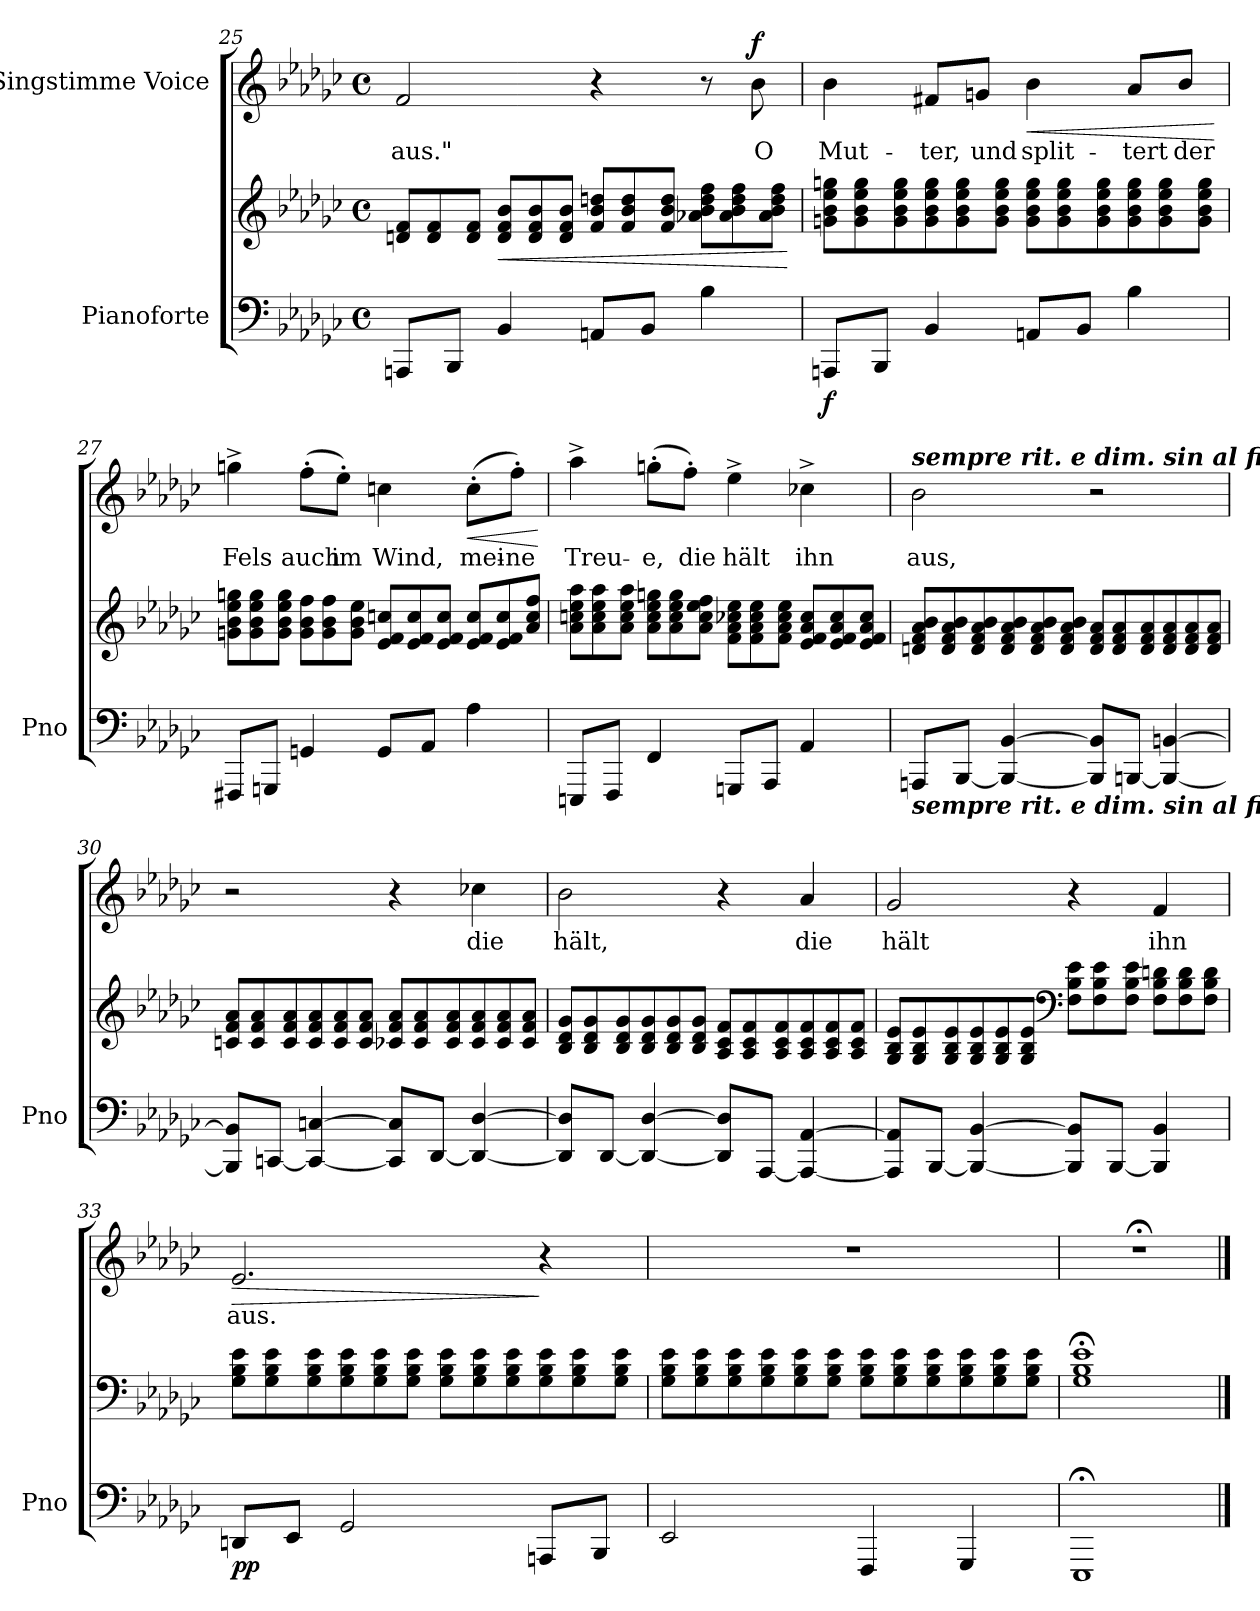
**kern	**kern	**dynam	**kern	**text	**dynam
*part2	*part2	*part2	*part1	*part1	*part1
*staff3	*staff2	*staff2/3	*staff1	*staff1	*staff1
*I"Pianoforte	*	*	*I"Singstimme Voice	*	*
*I'Pno	*	*	*	*	*
*clefF4	*clefG2	*	*clefG2	*	*
*k[b-e-a-d-g-c-]	*k[b-e-a-d-g-c-]	*	*k[b-e-a-d-g-c-]	*	*
*M4/4	*M4/4	*	*M4/4	*	*
*met(c)	*met(c)	*	*met(c)	*	*
*	*Xtuplet	*	*	*	*
=25	=25	=25	=25	=25	=25
8AAAn/L	12dn/ 12f/L	.	2f/	-aus."	.
.	12d/ 12f/	.	.	.	.
8BBB-/J	.	.	.	.	.
.	12d/ 12f/J	.	.	.	.
!	!	!LO:HP:b	!	!	!
4BB-/	12d/ 12f/ 12b-/L	<	.	.	.
.	12d/ 12f/ 12b-/	.	.	.	.
.	12d/ 12f/ 12b-/J	.	.	.	.
8AAn/L	12f/ 12b-/ 12ddn/L	.	4r	.	.
.	12f/ 12b-/ 12dd/	.	.	.	.
8BB-/J	.	.	.	.	.
.	12f/ 12b-/ 12dd/J	.	.	.	.
4B-\	12a-X\ 12b-\ 12dd\ 12ff\L	.	8r	.	.
.	12a-\ 12b-\ 12dd\ 12ff\	.	.	.	.
!	!	!	!	!	!LO:DY:a
.	.	.	8b-\	O	f
.	12a-\ 12b-\ 12dd\ 12ff\J	.	.	.	.
.	.	[	.	.	.
=26	=26	=26	=26	=26	=26
!	!	!LO:DY:b=2	!	!	!
8AAAn/L	12gn\ 12b-\ 12ee-\ 12ggn\L	f	4b-\	Mut-	.
.	12g\ 12b-\ 12ee-\ 12gg\	.	.	.	.
8BBB-/J	.	.	.	.	.
.	12g\ 12b-\ 12ee-\ 12gg\	.	.	.	.
4BB-/	12g\ 12b-\ 12ee-\ 12gg\	.	8f#X/L	-ter,	.
.	12g\ 12b-\ 12ee-\ 12gg\	.	.	.	.
.	.	.	8gn/J	und	.
.	12g\ 12b-\ 12ee-\ 12gg\J	.	.	.	.
!	!	!	!	!	!LO:HP:b
8AAn/L	12g\ 12b-\ 12ee-\ 12gg\L	.	4b-\	split-	<
.	12g\ 12b-\ 12ee-\ 12gg\	.	.	.	.
8BB-/J	.	.	.	.	.
.	12g\ 12b-\ 12ee-\ 12gg\	.	.	.	.
4B-\	12g\ 12b-\ 12ee-\ 12gg\	.	8a-/L	-tert	.
.	12g\ 12b-\ 12ee-\ 12gg\	.	.	.	.
.	.	.	8b-/J	der	.
.	12g\ 12b-\ 12ee-\ 12gg\J	.	.	.	.
.	.	.	.	.	[
=27	=27	=27	=27	=27	=27
8FFF#X/L	12gn\ 12b-\ 12ee-\ 12ggn\L	.	4ggn^\	Fels	.
.	12g\ 12b-\ 12ee-\ 12gg\	.	.	.	.
8GGGn/J	.	.	.	.	.
.	12g\ 12b-\ 12ee-\ 12gg\J	.	.	.	.
4GGn/	12g\ 12b-\ 12ff\L	.	(8ff'\L	auch	.
.	12g\ 12b-\ 12ff\	.	.	.	.
.	.	.	8ee-'\J)	im	.
.	12g\ 12b-\ 12ee-\J	.	.	.	.
8GG/L	12e-/ 12f/ 12ccn/L	.	4ccn\	Wind,	.
.	12e-/ 12f/ 12cc/	.	.	.	.
8AA-/J	.	.	.	.	.
.	12e-/ 12f/ 12cc/J	.	.	.	.
!	!	!	!	!	!LO:HP:b
4A-\	12e-/ 12f/ 12cc/L	.	(8cc'\L	mei-	<
.	12e-/ 12f/ 12cc/	.	.	.	.
.	.	.	8ff'\J)	-ne	.
.	12a-/ 12cc/ 12ff/J	.	.	.	.
.	.	.	.	.	[
=28	=28	=28	=28	=28	=28
8EEEn/L	12a-\ 12ccn\ 12ee-\ 12aa-\L	.	4aa-^\	Treu-	.
.	12a-\ 12cc\ 12ee-\ 12aa-\	.	.	.	.
8FFF/J	.	.	.	.	.
.	12a-\ 12cc\ 12ee-\ 12aa-\J	.	.	.	.
4FF/	12a-\ 12cc\ 12ee-\ 12ggn\L	.	(8ggn'\L	-e,	.
.	12a-\ 12cc\ 12ee-\ 12gg\	.	.	.	.
.	.	.	8ff'\J)	die	.
.	12a-\ 12cc\ 12ee-\ 12ff\J	.	.	.	.
8GGGn/L	12f\ 12a-\ 12cc-X\ 12ee-\L	.	4ee-^\	hält	.
.	12f\ 12a-\ 12cc-\ 12ee-\	.	.	.	.
8AAA-/J	.	.	.	.	.
.	12f\ 12a-\ 12cc-\ 12ee-\J	.	.	.	.
4AA-/	12e-/ 12f/ 12a-/ 12cc-/L	.	4cc-X^\	ihn	.
.	12e-/ 12f/ 12a-/ 12cc-/	.	.	.	.
.	12e-/ 12f/ 12a-/ 12cc-/J	.	.	.	.
=29	=29	=29	=29	=29	=29
!	!	!	!LO:TX:a:Bi:t=sempre rit. e dim. sin al fine	!	!
!LO:TX:b:Bi:t=sempre rit. e dim. sin al fine	!	!	!	!	!
8AAAn/L	12dn/ 12f/ 12a-/ 12b-/L	.	2b-\	aus,	.
.	12d/ 12f/ 12a-/ 12b-/	.	.	.	.
[8BBB-/J	.	.	.	.	.
.	12d/ 12f/ 12a-/ 12b-/	.	.	.	.
4BBB-/_ [4BB-/	12d/ 12f/ 12a-/ 12b-/	.	.	.	.
.	12d/ 12f/ 12a-/ 12b-/	.	.	.	.
.	12d/ 12f/ 12a-/ 12b-/J	.	.	.	.
8BBB-/] 8BB-/]L	12d/ 12f/ 12a-/L	.	2r	.	.
.	12d/ 12f/ 12a-/	.	.	.	.
[8BBBn/J	.	.	.	.	.
.	12d/ 12f/ 12a-/	.	.	.	.
4BBB/_ [4BBn/	12d/ 12f/ 12a-/	.	.	.	.
.	12d/ 12f/ 12a-/	.	.	.	.
.	12d/ 12f/ 12a-/J	.	.	.	.
=30	=30	=30	=30	=30	=30
8BBB/] 8BB/]L	12cn/ 12f/ 12a-/L	.	2r	.	.
.	12c/ 12f/ 12a-/	.	.	.	.
[8CCn/J	.	.	.	.	.
.	12c/ 12f/ 12a-/	.	.	.	.
4CC/_ [4Cn/	12c/ 12f/ 12a-/	.	.	.	.
.	12c/ 12f/ 12a-/	.	.	.	.
.	12c/ 12f/ 12a-/J	.	.	.	.
8CC/] 8C/]L	12c-X/ 12f/ 12a-/L	.	4r	.	.
.	12c-/ 12f/ 12a-/	.	.	.	.
[8DD-/J	.	.	.	.	.
.	12c-/ 12f/ 12a-/	.	.	.	.
4DD-/_ [4D-/	12c-/ 12f/ 12a-/	.	4cc-X\	die	.
.	12c-/ 12f/ 12a-/	.	.	.	.
.	12c-/ 12f/ 12a-/J	.	.	.	.
=31	=31	=31	=31	=31	=31
8DD-/] 8D-/]L	12B-/ 12d-/ 12g-/L	.	2b-\	hält,	.
.	12B-/ 12d-/ 12g-/	.	.	.	.
[8DD-/J	.	.	.	.	.
.	12B-/ 12d-/ 12g-/	.	.	.	.
4DD-/_ [4D-/	12B-/ 12d-/ 12g-/	.	.	.	.
.	12B-/ 12d-/ 12g-/	.	.	.	.
.	12B-/ 12d-/ 12g-/J	.	.	.	.
8DD-/] 8D-/]L	12A-/ 12c-/ 12f/L	.	4r	.	.
.	12A-/ 12c-/ 12f/	.	.	.	.
[8AAA-/J	.	.	.	.	.
.	12A-/ 12c-/ 12f/	.	.	.	.
4AAA-/_ [4AA-/	12A-/ 12c-/ 12f/	.	4a-/	die	.
.	12A-/ 12c-/ 12f/	.	.	.	.
.	12A-/ 12c-/ 12f/J	.	.	.	.
=32	=32	=32	=32	=32	=32
8AAA-/] 8AA-/]L	12G-/ 12B-/ 12e-/L	.	2g-/	hält	.
.	12G-/ 12B-/ 12e-/	.	.	.	.
[8BBB-/J	.	.	.	.	.
.	12G-/ 12B-/ 12e-/	.	.	.	.
4BBB-/_ [4BB-/	12G-/ 12B-/ 12e-/	.	.	.	.
.	12G-/ 12B-/ 12e-/	.	.	.	.
.	12G-/ 12B-/ 12e-/J	.	.	.	.
*	*clefF4	*	*	*	*
8BBB-/] 8BB-/]L	12F\ 12B-\ 12e-\L	.	4r	.	.
.	12F\ 12B-\ 12e-\	.	.	.	.
[8BBB-/J	.	.	.	.	.
.	12F\ 12B-\ 12e-\J	.	.	.	.
4BBB-/] 4BB-/	12F\ 12B-\ 12dn\L	.	4f/	ihn	.
.	12F\ 12B-\ 12d\	.	.	.	.
.	12F\ 12B-\ 12d\J	.	.	.	.
=33	=33	=33	=33	=33	=33
!	!	!LO:DY:b=2	!	!	!LO:HP:b
8DDn/L	12G-\ 12B-\ 12e-\L	pp	2.e-/	aus.	>
.	12G-\ 12B-\ 12e-\	.	.	.	.
8EE-/J	.	.	.	.	.
.	12G-\ 12B-\ 12e-\	.	.	.	.
2GG-/	12G-\ 12B-\ 12e-\	.	.	.	.
.	12G-\ 12B-\ 12e-\	.	.	.	.
.	12G-\ 12B-\ 12e-\J	.	.	.	.
.	12G-\ 12B-\ 12e-\L	.	.	.	.
.	12G-\ 12B-\ 12e-\	.	.	.	.
.	12G-\ 12B-\ 12e-\	.	.	.	.
8AAAn/L	12G-\ 12B-\ 12e-\	.	4r	.	]
.	12G-\ 12B-\ 12e-\	.	.	.	.
8BBB-/J	.	.	.	.	.
.	12G-\ 12B-\ 12e-\J	.	.	.	.
=34	=34	=34	=34	=34	=34
2EE-/	12G-\ 12B-\ 12e-\L	.	1r	.	.
.	12G-\ 12B-\ 12e-\	.	.	.	.
.	12G-\ 12B-\ 12e-\	.	.	.	.
.	12G-\ 12B-\ 12e-\	.	.	.	.
.	12G-\ 12B-\ 12e-\	.	.	.	.
.	12G-\ 12B-\ 12e-\J	.	.	.	.
4FFF/	12G-\ 12B-\ 12e-\L	.	.	.	.
.	12G-\ 12B-\ 12e-\	.	.	.	.
.	12G-\ 12B-\ 12e-\	.	.	.	.
4GGG-/	12G-\ 12B-\ 12e-\	.	.	.	.
.	12G-\ 12B-\ 12e-\	.	.	.	.
.	12G-\ 12B-\ 12e-\J	.	.	.	.
=35	=35	=35	=35	=35	=35
1EEE-;<	1G-;< 1B-;< 1e-;<	.	1r;<	.	.
==	==	==	==	==	==
*-	*-	*-	*-	*-	*-
